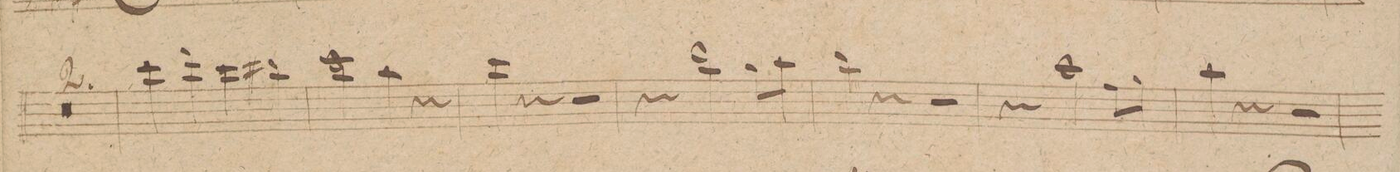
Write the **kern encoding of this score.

**kern	**dynam
*I"Fagotto. 1mo	*
*clefF4	*
*k[f#c#g#]	*
*met(c)	*
*M4/4	*
0r	.
=160	=160
=161	=161
4e\	.
4f#\	.
4e\	.
4d#X\	.
=162	=162
2e\	.
4c#\	.
4r	.
=163	=163
4e\	.
4r	.
2r	.
=164	=164
4r	.
2d\	.
8B\L	.
8c#\J	.
=165	=165
4d\	.
4r	.
2r	.
=166	=166
4r	.
2c#\	.
8A\L	.
8B\J	.
=167	=167
4c#\	.
4r	.
2r	.
=168	=168
*-	*-
